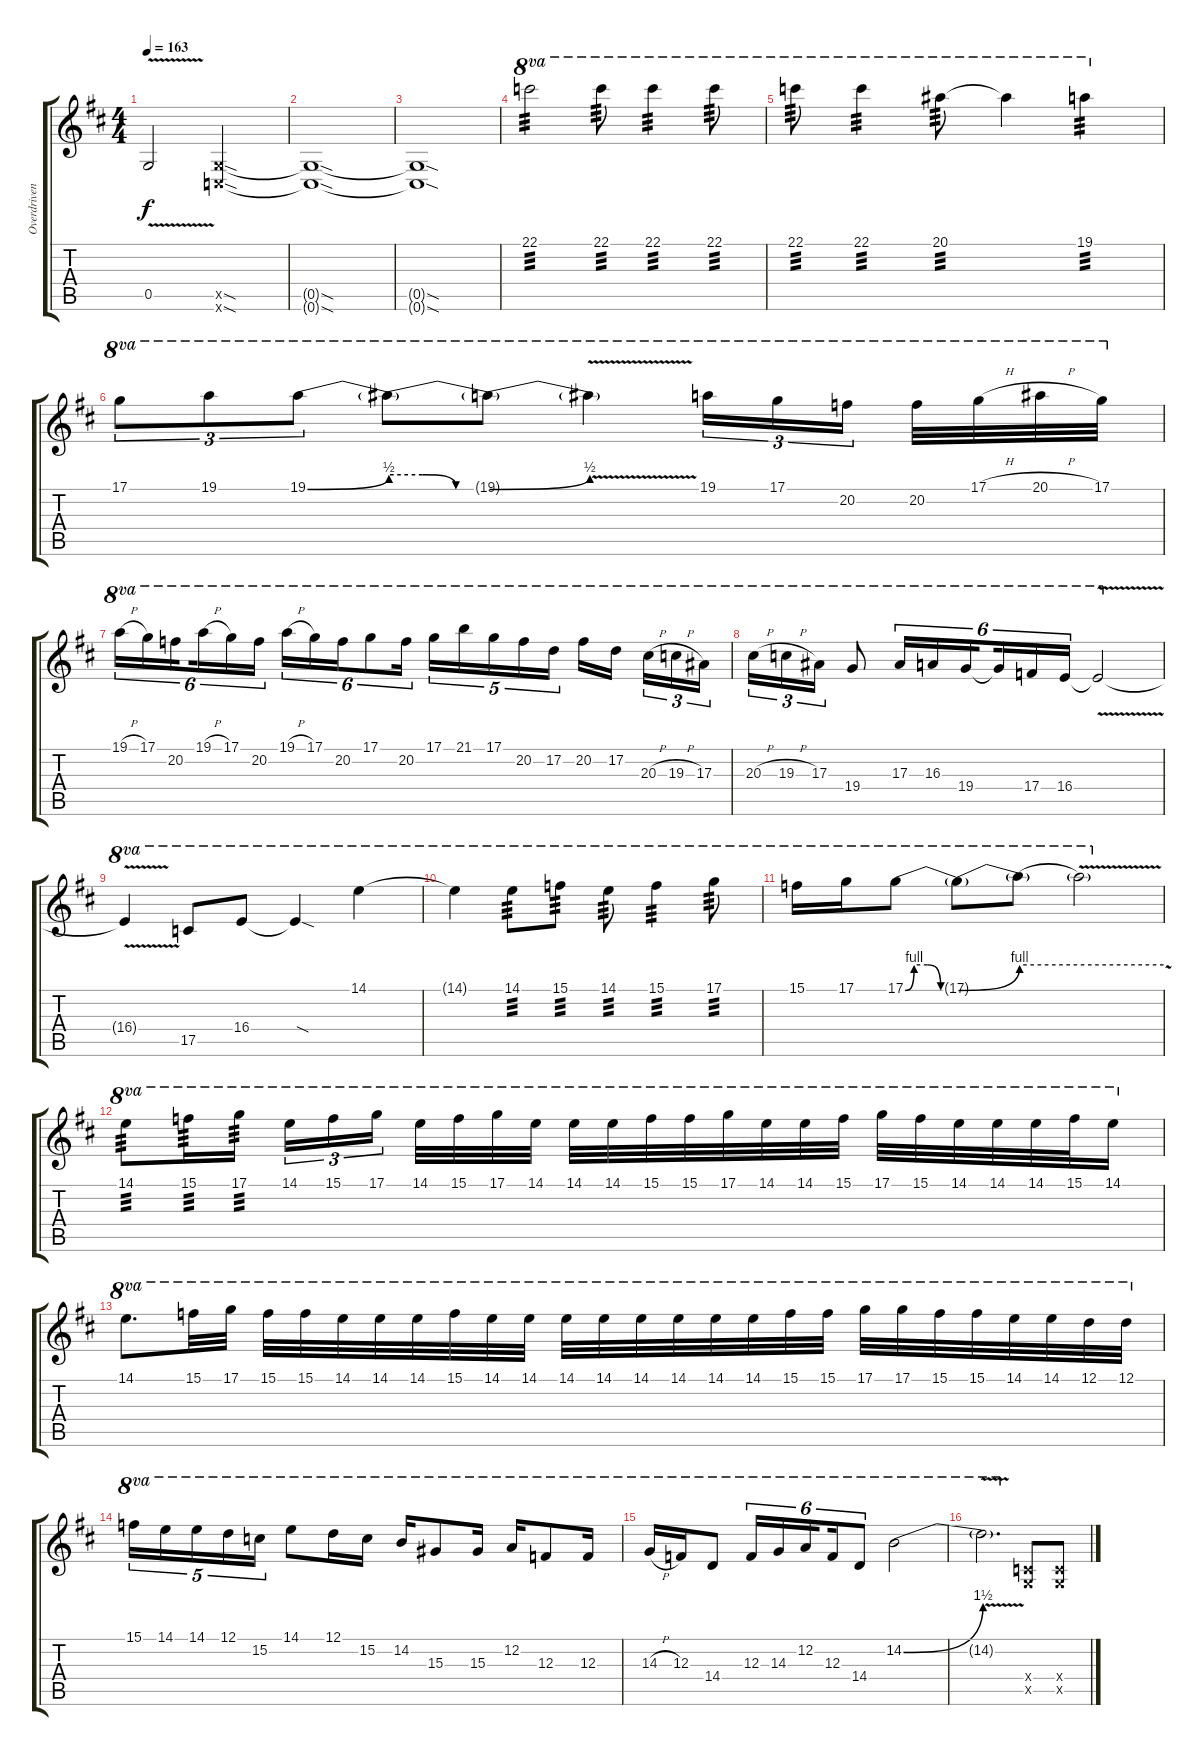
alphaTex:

\track ("Overdriven" "Overdriven") {instrument overdrivenguitar}
\staff {score tabs}
\tuning (D4 A3 F3 C3 G2 C2) {hide}
\ts (4 4)
\tempo 163
\clef g2
\ks d
0.5{v t}.2{dy f} (0.5{sod x} 0.6{sod x}).2 |
(0.5{sod t} 0.6{sod t}).1 |
(0.5{sod t} 0.6{sod t}).1 |
22.1.2{ot 8va tp 3} 22.1.8{ot 8va tp 3} 22.1.4{ot 8va tp 3} 22.1.8{ot 8va tp 3} |
22.1.8{ot 8va tp 3} 22.1.4{ot 8va tp 3} 20.1.8{ot 8va tp 3} 20.1{t}.4{ot 8va} 19.1.4{ot 8va tp 3} |
17.1.8{tu (3 2) ot 8va} 19.1.8{tu (3 2) ot 8va} 19.1{be (bend 0 0 60 2)}.8{tu (3 2) ot 8va} 19.1{be (custom 0 2 20 2 40 0 60 0) t}.8{ot 8va} 19.1{be (bend 0 0 60 2) t}.8{ot 8va} 19.1{v t}.4{ot 8va} 19.1.16{tu (3 2) ot 8va} 17.1.16{tu (3 2) ot 8va} 20.2.16{tu (3 2) ot 8va beam splitsecondary} 20.2.32{ot 8va} 17.1{h}.32{ot 8va} 20.1{h}.32{ot 8va} 17.1.32{ot 8va} |
19.1{h}.16{tu (6 4) ot 8va} 17.1.16{tu (6 4) ot 8va} 20.2.16{tu (6 4) ot 8va beam splitsecondary} 19.1{h}.16{tu (6 4) ot 8va} 17.1.16{tu (6 4) ot 8va} 20.2.16{tu (6 4) ot 8va} 19.1{h}.16{tu (6 4) ot 8va} 17.1.16{tu (6 4) ot 8va} 20.2.16{tu (6 4) ot 8va} 17.1.8{tu (6 4) ot 8va} 20.2.16{tu (6 4) ot 8va} 17.1.16{tu (5 4) ot 8va} 21.1.16{tu (5 4) ot 8va} 17.1.16{tu (5 4) ot 8va} 20.2.16{tu (5 4) ot 8va} 17.2.16{tu (5 4) ot 8va} 20.2.16{ot 8va} 17.2.16{ot 8va beam splitsecondary} 20.3{h}.16{tu (3 2) ot 8va} 19.3{h}.16{tu (3 2) ot 8va} 17.3.16{tu (3 2) ot 8va} |
20.3{h}.16{tu (3 2) ot 8va} 19.3{h}.16{tu (3 2) ot 8va} 17.3.16{tu (3 2) ot 8va} 19.4.8{ot 8va} 17.3.16{tu (6 4) ot 8va} 16.3.16{tu (6 4) ot 8va} 19.4.16{tu (6 4) ot 8va beam splitsecondary} 19.4{t}.16{tu (6 4) ot 8va} 17.4.16{tu (6 4) ot 8va} 16.4.16{tu (6 4) ot 8va} 16.4{v t}.2{ot 8va} |
16.4{t}.4{ot 8va} 17.5.8{ot 8va} 16.4.8{ot 8va} 16.4{sod t}.4{ot 8va} 14.1.4{ot 8va} |
14.1{t}.4{ot 8va} 14.1.8{ot 8va tp 3} 15.1.8{ot 8va tp 3} 14.1.8{ot 8va tp 3} 15.1.4{ot 8va tp 3} 17.1.8{ot 8va tp 3} |
15.1.16{ot 8va} 17.1.16{ot 8va} 17.1{be (custom 0 0 10 4 25 4 40 0 60 0)}.8{ot 8va} 17.1{be (bend 0 0 60 4) t}.8{ot 8va} 17.1{be (hold 0 4 60 4) t}.8{ot 8va} 17.1{v t}.2{ot 8va} |
14.1.8{ot 8va tp 3} 15.1.16{ot 8va tp 3} 17.1.16{ot 8va tp 3} 14.1.16{tu (3 2) ot 8va} 15.1.16{tu (3 2) ot 8va} 17.1.16{tu (3 2) ot 8va beam splitsecondary} 14.1.32{ot 8va} 15.1.32{ot 8va} 17.1.32{ot 8va} 14.1.32{ot 8va} 14.1.32{ot 8va} 14.1.32{ot 8va} 15.1.32{ot 8va} 15.1.32{ot 8va} 17.1.32{ot 8va} 14.1.32{ot 8va} 14.1.32{ot 8va} 15.1.32{ot 8va} 17.1.32{ot 8va} 15.1.32{ot 8va} 14.1.32{ot 8va} 14.1.32{ot 8va} 14.1.32{ot 8va} 15.1.32{ot 8va} 14.1.16{ot 8va} |
14.1.8{d ot 8va} 15.1.32{ot 8va} 17.1.32{ot 8va} 15.1.32{ot 8va} 15.1.32{ot 8va} 14.1.32{ot 8va} 14.1.32{ot 8va} 14.1.32{ot 8va} 15.1.32{ot 8va} 14.1.32{ot 8va} 14.1.32{ot 8va} 14.1.32{ot 8va} 14.1.32{ot 8va} 14.1.32{ot 8va} 14.1.32{ot 8va} 14.1.32{ot 8va} 14.1.32{ot 8va} 15.1.32{ot 8va} 15.1.32{ot 8va} 17.1.32{ot 8va} 17.1.32{ot 8va} 15.1.32{ot 8va} 15.1.32{ot 8va} 14.1.32{ot 8va} 14.1.32{ot 8va} 12.1.32{ot 8va} 12.1.32{ot 8va} |
15.1.16{tu (5 4) ot 8va} 14.1.16{tu (5 4) ot 8va} 14.1.16{tu (5 4) ot 8va} 12.1.16{tu (5 4) ot 8va} 15.2.16{tu (5 4) ot 8va} 14.1.8{ot 8va} 12.1.16{ot 8va} 15.2.16{ot 8va} 14.2.16{ot 8va} 15.3.8{ot 8va} 15.3.16{ot 8va} 12.2.16{ot 8va} 12.3.8{ot 8va} 12.3.16{ot 8va} |
14.3{h}.16{ot 8va} 12.3.16{ot 8va} 14.4.8{ot 8va} 12.3.16{tu (6 4) ot 8va} 14.3.16{tu (6 4) ot 8va} 12.2.16{tu (6 4) ot 8va beam splitsecondary} 12.3.16{tu (6 4) ot 8va} 14.4.8{tu (6 4) ot 8va} 14.2{be (bend 0 0 60 6)}.2{ot 8va} |
14.2{v t}.2{d ot 8va} (0.4{x} 0.5{x}).8 (0.4{x} 0.5{x}).8
